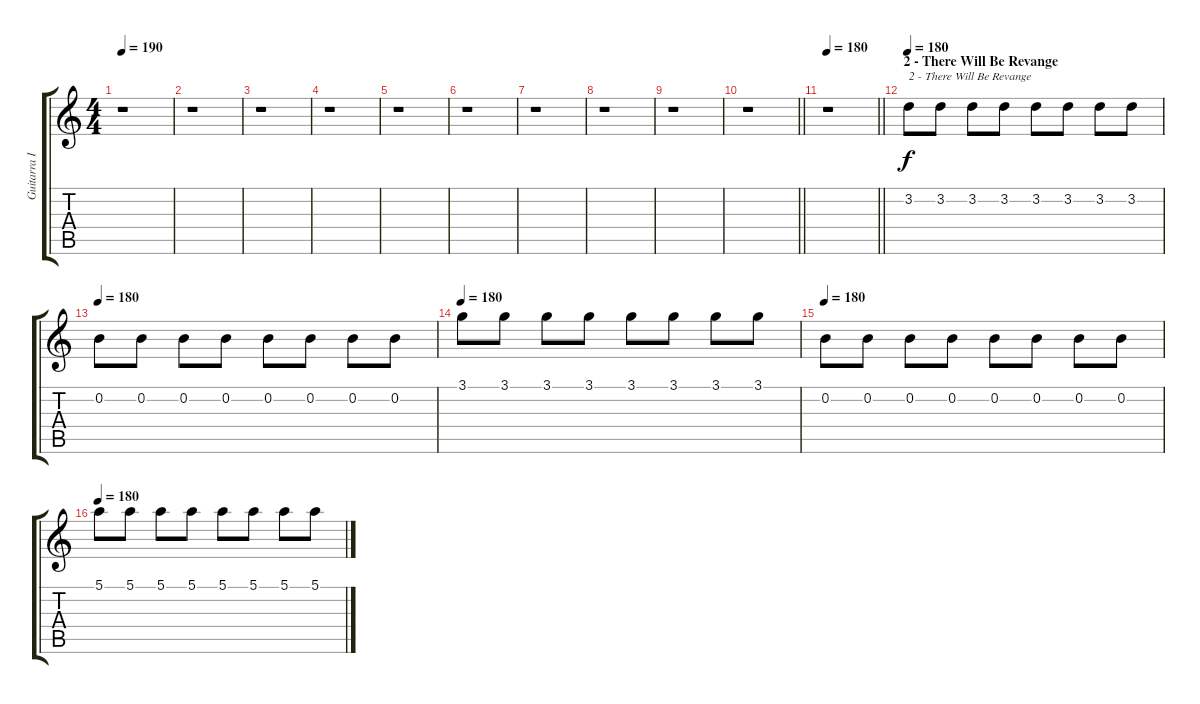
\track ("Guitarra II" "Guitarra I") {instrument distortionguitar}
\staff {score tabs}
\tuning (E4 B3 G3 D3 A2 E2) {hide}
\ts (4 4)
\tempo 190
\clef g2
\ks c
r.1{dy f} |
r.1 |
r.1 |
r.1 |
r.1 |
r.1 |
r.1 |
r.1 |
r.1 |
\barLineRight lightlight
r.1 |
\tempo 180
\barLineRight lightlight
r.1 |
\section ("" "2 - There Will Be Revange")
\tempo 180
3.2.8{txt "2 - There Will Be Revange"} 3.2.8 3.2.8 3.2.8 3.2.8 3.2.8 3.2.8 3.2.8 |
\tempo 180
0.2.8 0.2.8 0.2.8 0.2.8 0.2.8 0.2.8 0.2.8 0.2.8 |
\tempo 180
3.1.8 3.1.8 3.1.8 3.1.8 3.1.8 3.1.8 3.1.8 3.1.8 |
\tempo 180
0.2.8 0.2.8 0.2.8 0.2.8 0.2.8 0.2.8 0.2.8 0.2.8 |
\tempo 180
5.1.8 5.1.8 5.1.8 5.1.8 5.1.8 5.1.8 5.1.8 5.1.8
